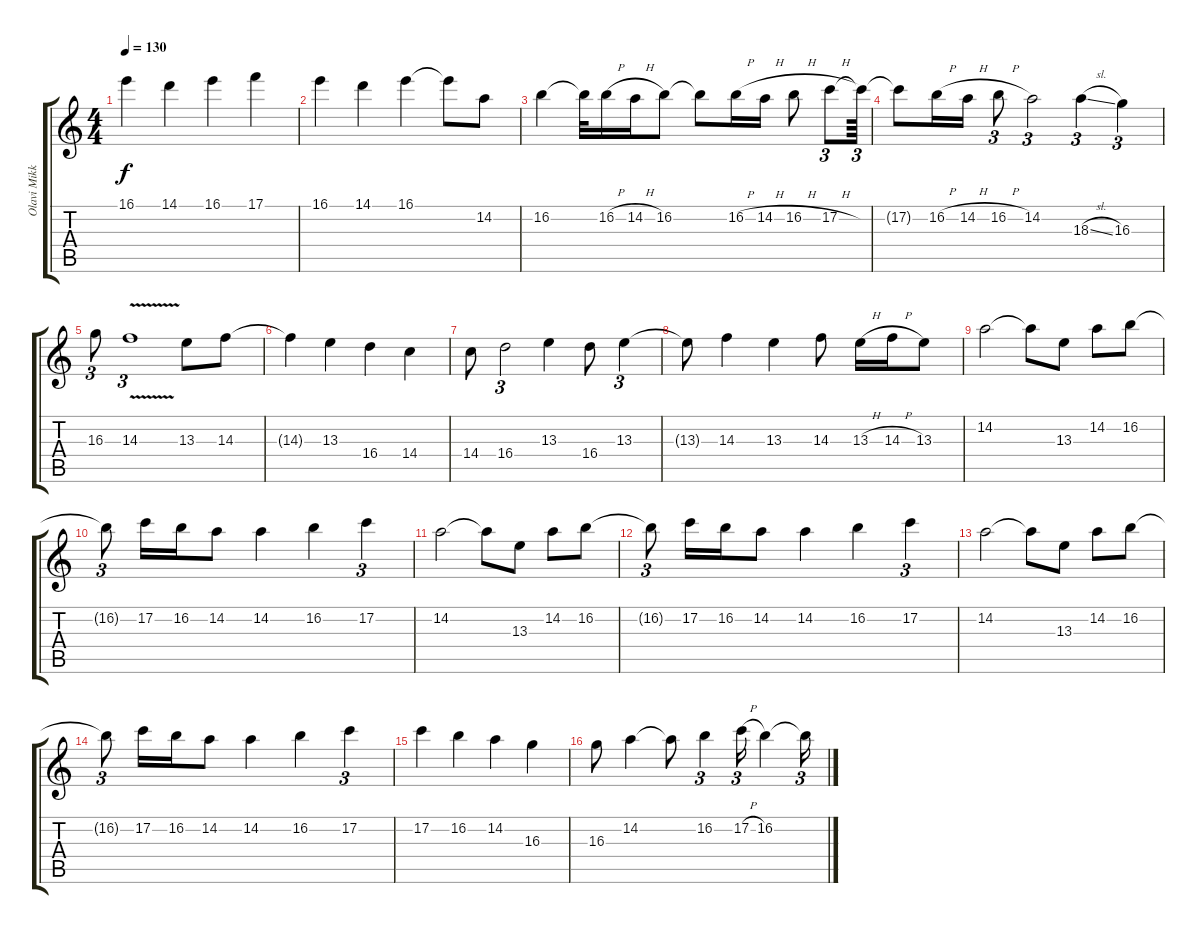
\track ("Olavi Mikkonen Solo" "Olavi Mikk") {instrument distortionguitar}
\staff {score tabs}
\tuning (C4 G3 Eb3 Bb2 F2 C2) {hide}
\ts (4 4)
\tempo 130
\clef g2
\ks c
16.1.4{dy f volume 11} 14.1.4 16.1.4 17.1.4 |
16.1.4 14.1.4 16.1.4 16.1{t}.8 14.2.8 |
16.2.4 16.2{t}.32 16.2{h}.16 14.2{h}.16 16.2.8 16.2{t}.8 16.2{h}.16 14.2{h}.16 16.2{h}.8 17.2{h}.8{tu (3 2)} 17.2{t}.64{tu (3 2)} |
17.2{t}.8 16.2{h}.16 14.2{h}.16 16.2{h}.8{tu (3 2)} 14.2.2{tu (3 2)} 18.3{sl}.4{tu (3 2)} 16.3.4{tu (3 2)} |
16.3.8{tu (3 2) volume 9} 14.3{v}.1{tu (3 2)} 13.3.8 14.3.8 |
14.3{t}.4 13.3.4 16.4.4 14.4.4 |
14.4.8 16.4.2{tu (3 2)} 13.3.4 16.4.8 13.3.4{tu (3 2)} |
13.3{t}.8 14.3.4 13.3.4 14.3.8 13.3{h}.16 14.3{h}.16 13.3.8 |
14.2.2{volume 7} 14.2{t}.8 13.3.8 14.2.8 16.2.8 |
16.2{t}.8{tu (3 2)} 17.2.16 16.2.16 14.2.8 14.2.4 16.2.4 17.2.4{tu (3 2)} |
14.2.2 14.2{t}.8 13.3.8 14.2.8 16.2.8 |
16.2{t}.8{tu (3 2)} 17.2.16 16.2.16 14.2.8 14.2.4 16.2.4 17.2.4{tu (3 2)} |
14.2.2{volume 5} 14.2{t}.8 13.3.8 14.2.8 16.2.8 |
16.2{t}.8{tu (3 2)} 17.2.16 16.2.16 14.2.8 14.2.4 16.2.4 17.2.4{tu (3 2)} |
17.2.4 16.2.4 14.2.4 16.3.4 |
16.3.8 14.2.4 14.2{t}.8 16.2.4{tu (3 2)} 17.2{h}.16{tu (3 2)} 16.2.4 16.2{t}.16{tu (3 2)}
